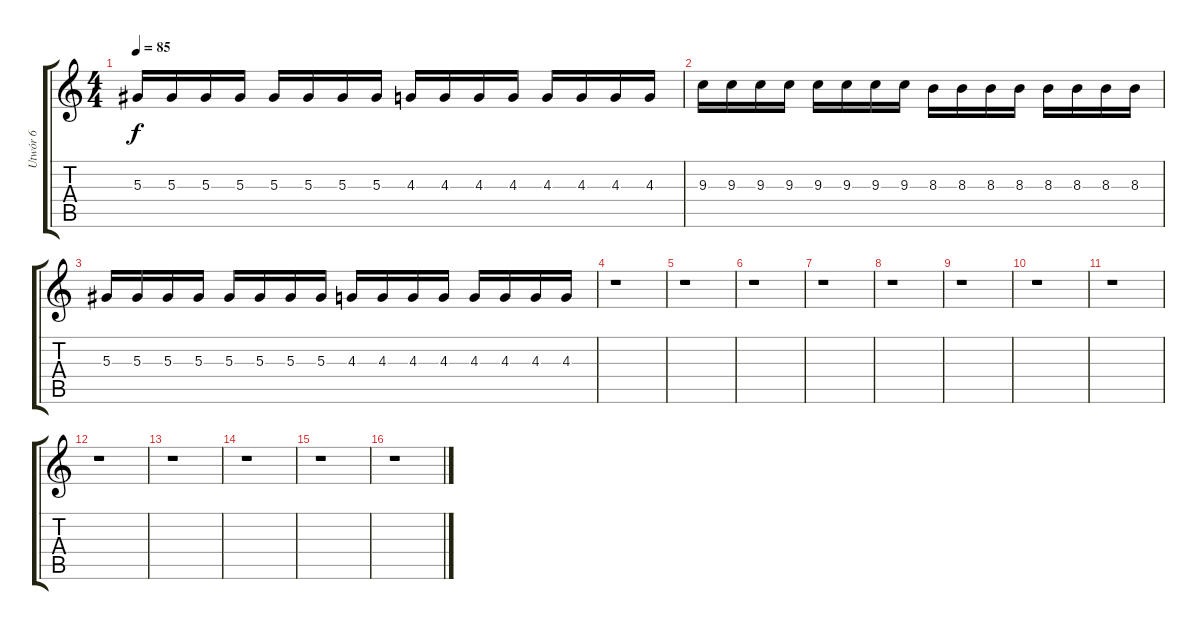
\track ("Utwór 6" "Utwór 6") {instrument distortionguitar}
\staff {score tabs}
\tuning (C4 G3 Eb3 Bb2 F2 C2) {hide}
\ts (4 4)
\tempo 85
\clef g2
\ks c
5.3.16{dy f} 5.3.16 5.3.16 5.3.16 5.3.16 5.3.16 5.3.16 5.3.16 4.3.16 4.3.16 4.3.16 4.3.16 4.3.16 4.3.16 4.3.16 4.3.16 |
9.3.16 9.3.16 9.3.16 9.3.16 9.3.16 9.3.16 9.3.16 9.3.16 8.3.16 8.3.16 8.3.16 8.3.16 8.3.16 8.3.16 8.3.16 8.3.16 |
5.3.16 5.3.16 5.3.16 5.3.16 5.3.16 5.3.16 5.3.16 5.3.16 4.3.16 4.3.16 4.3.16 4.3.16 4.3.16 4.3.16 4.3.16 4.3.16 |
r.1 |
r.1 |
r.1 |
r.1 |
r.1 |
r.1 |
r.1 |
r.1 |
r.1 |
r.1 |
r.1 |
r.1 |
r.1
